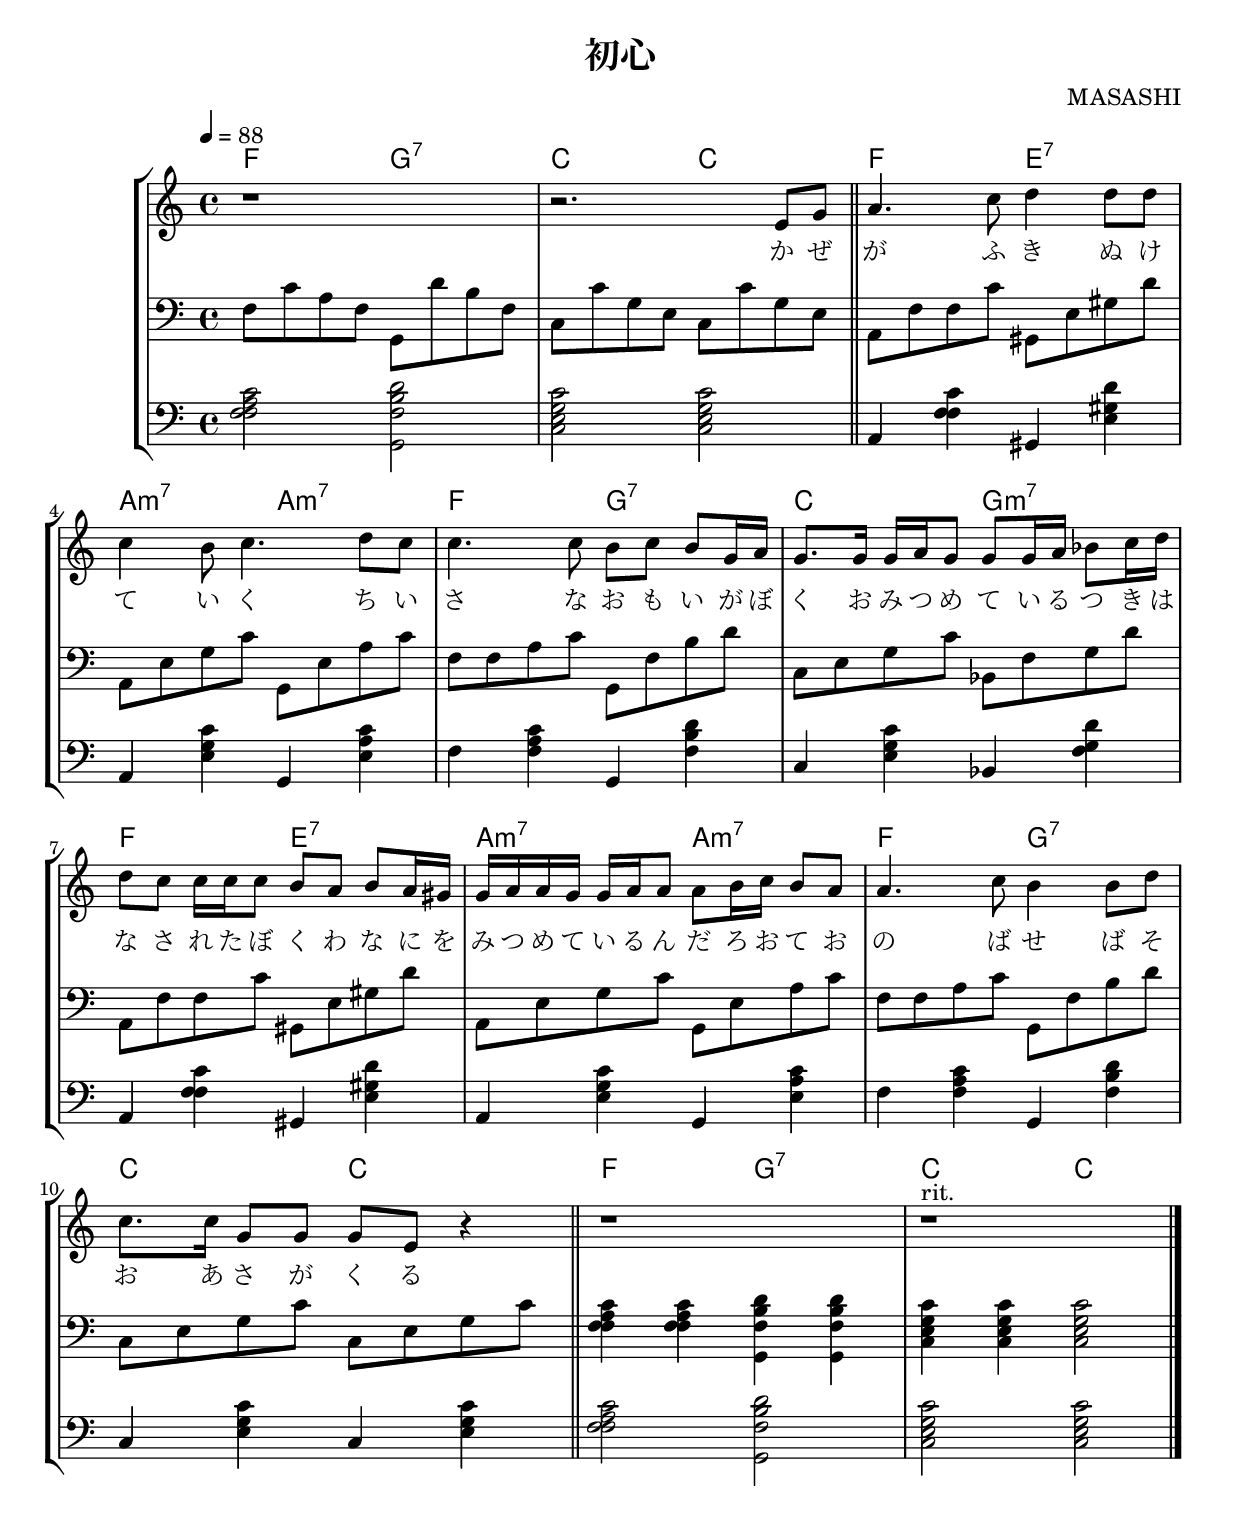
\version "2.12.1"

\header {
	title = \markup {初心}
	composer = \markup \center-column {MASASHI}
}

harmony = \chordmode {
	f2 g:7 c c 

	f e:7 a:min7 a:min7 f g:7 c g:min7 f e:7 a:min7 a:min7 f g:7 c c 

	f g:7 c c 
}

melody = {
	\key c \major
	\tempo 4 = 88
	r1 | r2. 
	\set Staff.midiInstrument = #"mmi0.38"
	e'8  g'8 
	a'4.  c''8  d''4  d''8  d''8 
	c''4  b'8  c''4.  d''8  c''8 
	c''4.  c''8  b'8  c''8  b'8  g'16  a'16 
	g'8.  g'16  g'16  a'16  g'8  g'8  g'16  a'16  bes'8  c''16  d''16 
	d''8  c''8  c''16  c''16  c''8  b'8  a'8  b'8  a'16  gis'16 
	g'16  a'16  a'16  g'16  g'16  a'16  a'8  a'8  b'16  c''16  b'8  a'8 
	a'4.  c''8  b'4  b'8  d''8 
	c''8.  c''16  g'8  g'8  g'8  e'8  	r4 	r1 | r1^"rit." \bar "|."
}

words = \lyricmode {
	
	か  ぜ  が  ふ  き  ぬ  け  て  い  く  ち  い  さ  な  お  も  い  が  ぼ  く  お  み  つ  め  て  い  る  つ  き  は  な  さ  れ  た  ぼ  く  わ  な  に  を  み  つ  め  て  い  る  ん  だ  ろ  お  て  お  の  ば  せ  ば  そ  お  あ  さ  が  く  る  
	
}

tempochange = {
	\tempo 4 = 88
	r1 | r1 \bar "||"
	\tempo 4 = 88
	r1 | r1 | r1 | r1 | r1 | r1 | r1 | r1 \bar "||"
	\tempo 4 = 88
	r1 | \tempo 4 = 66 r2 \tempo 4 = 58 r2 \bar "|."
}

mainacc = {
	\clef bass
	\set Staff.midiInstrument = #"Orchestra Hit"
	\key c \major
	\tempo 4 = 88
	f8 c' a f
	g,8 d' b f
	c8 c' g e
	c8 c' g e
	\bar "||"

	\set Staff.midiInstrument = #"Trumpet"
	a,8 f8 f8 c'8
	gis,8 e8 gis8 d'8
	a,8 e8 g8 c'8
	g,8 e8 a8 c'8
	f8 f8 a8 c'8
	g,8 f8 b8 d'8
	c8 e8 g8 c'8
	bes,8 f8 g8 d'8
	a,8 f8 f8 c'8
	gis,8 e8 gis8 d'8
	a,8 e8 g8 c'8
	g,8 e8 a8 c'8
	f8 f8 a8 c'8
	g,8 f8 b8 d'8
	c8 e8 g8 c'8
	c8 e8 g8 c'8
	\bar "||"

	\set Staff.midiInstrument = #"Trumpet"
	<f f a c'>4 <f f a c'>4
	<g, f b d'>4 <g, f b d'>4
	<c e g c'>4 <c e g c'>4
	<c e g c'>2
	\bar "|."
}

subacc = {
	\clef bass
	\set Staff.midiInstrument = #"Trumpet"
	\key c \major
	\tempo 4 = 88
	<f f a c'>2
	<g, f b d'>2
	<c e g c'>2
	<c e g c'>2
	\bar "||"

	\set Staff.midiInstrument = #"Bright Acoustic"
	a,4 <f f c'>4
	gis,4 <e gis d'>4
	a,4 <e g c'>4
	g,4 <e a c'>4
	f4 <f a c'>4
	g,4 <f b d'>4
	c4 <e g c'>4
	bes,4 <f g d'>4
	a,4 <f f c'>4
	gis,4 <e gis d'>4
	a,4 <e g c'>4
	g,4 <e a c'>4
	f4 <f a c'>4
	g,4 <f b d'>4
	c4 <e g c'>4
	c4 <e g c'>4
	\bar "||"

	\set Staff.midiInstrument = #"Trombone"
	<f f a c'>2
	<g, f b d'>2
	<c e g c'>2
	<c e g c'>2
	\bar "|."
}

percA = {
	\drummode {
	r1  |r2. hho4  \bar "||"
	r1 |r1 |r1 |r1 |r1 |r1 |r1 |r1 \bar "||"
	r1  |r2. hho4  \bar "|."
	}
}

percB = {
	\drummode {
	r16 hhp16 hhp8 hhp16 hhp8 hhp2 r16  |r16 hhp16 hhp8 hhp16 hhp8 hhp2 hhp16  \bar "||"
	r1 |r1 |r1 |r1 |r1 |r1 |r1 |r1 \bar "||"
	r16 hhp16 hhp8 hhp16 hhp8 hhp2 r16  |r16 hhp16 hhp8 hhp16 hhp8 hhp2 hhp16  \bar "|."
	}
}

percC = {
	\drummode {
	hh8. hh8. hh2 r8  |hh8. hh8. hh4 hh4 hh8  \bar "||"
	r1 |r1 |r1 |r1 |r1 |r1 |r1 |r1 \bar "||"
	hh8. hh8. hh2 r8  |hh8. hh8. hh4 hh4 hh8  \bar "|."
	}
}

percD = {
	\drummode {
	r2 ss2  |r2 ss2  \bar "||"
	r1 |r1 |r1 |r1 |r1 |r1 |r1 |r1 \bar "||"
	r2 ss2  |r2 ss2  \bar "|."
	}
}

percE = {
	\drummode {
	bd2 r8 bd4 bd8  |bd4. bd4 bd4.  \bar "||"
	r1 |r1 |r1 |r1 |r1 |r1 |r1 |r1 \bar "||"
	bd2 r8 bd4 bd8  |bd4. bd4 bd4.  \bar "|."
	}
}

\score {
	<<
		\new StaffGroup <<
			\new ChordNames {\harmony}
			\new Voice = "melody" {\melody}
			\new Lyrics \lyricsto "melody" \words
			\new Staff = "mainacc" {\mainacc}
			\new Staff = "subacc" {\subacc}
		>>
	>>
	\layout { }
}
